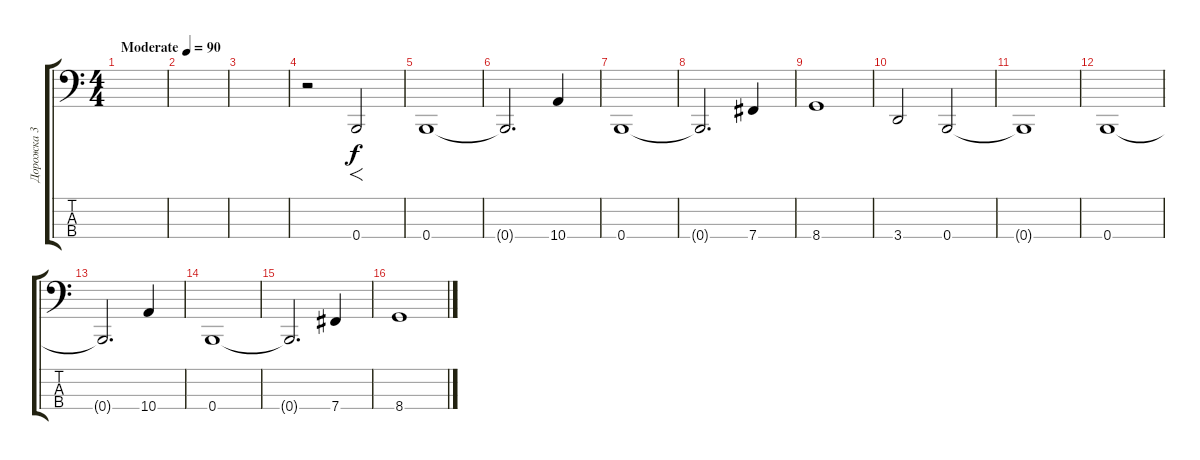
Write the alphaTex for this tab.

\track ("Дорожка 3" "Дорожка 3") {instrument electricbassfinger}
\staff {score tabs}
\tuning (E2 B1 Gb1 B0) {hide}
\ts (4 4)
\tempo (90 "Moderate")
\clef f4
\ks c
|
|
|
r.2 0.4.2{f} |
0.4.1 |
0.4{t}.2{d} 10.4.4 |
0.4.1 |
0.4{t}.2{d} 7.4.4 |
8.4.1 |
3.4.2 0.4.2 |
0.4{t}.1 |
0.4.1 |
0.4{t}.2{d} 10.4.4 |
0.4.1 |
0.4{t}.2{d} 7.4.4 |
8.4.1
